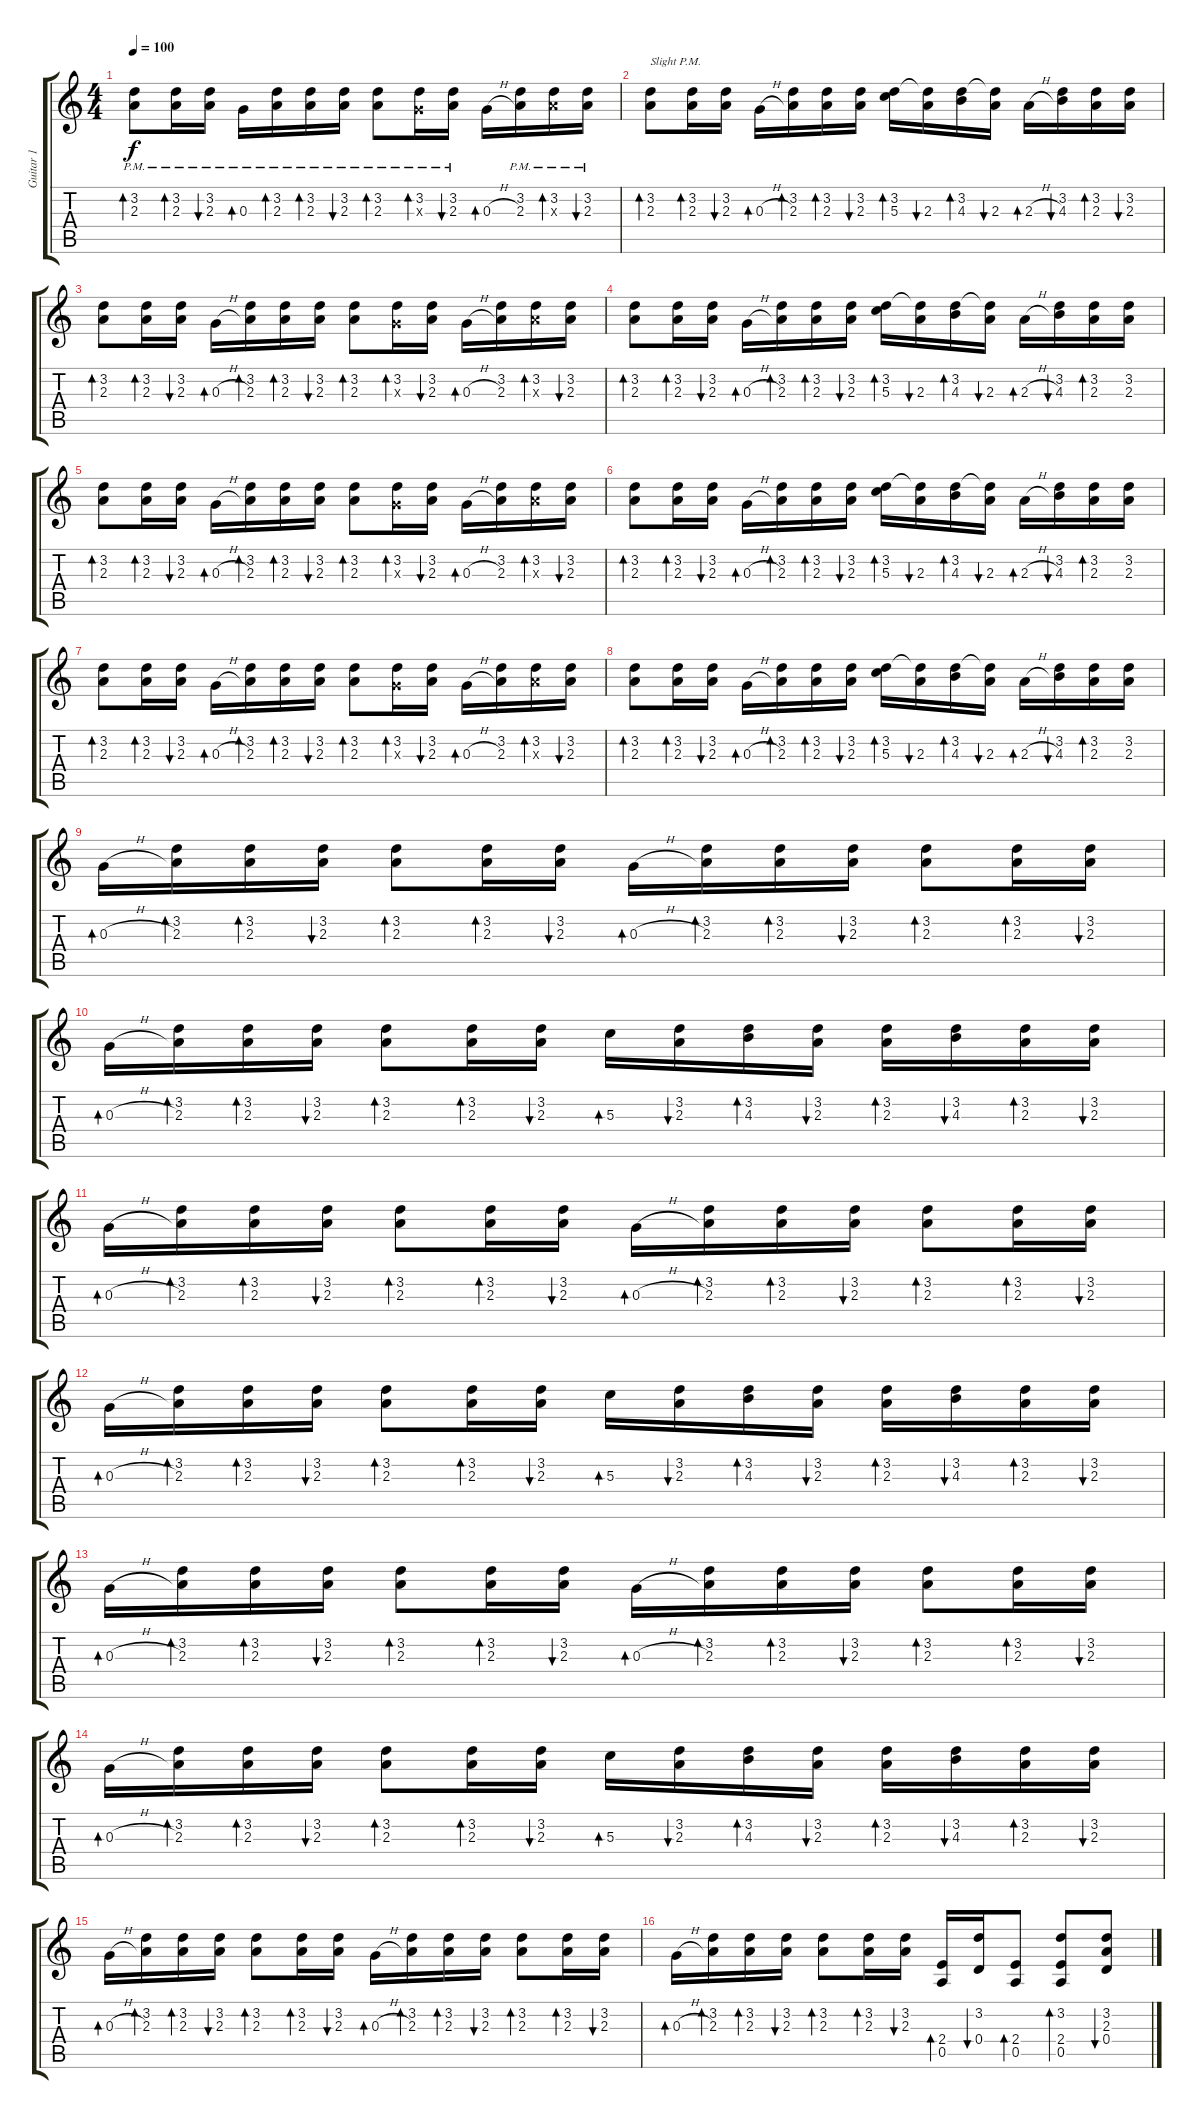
\track ("Guitar 1" "Guitar 1") {instrument acousticguitarsteel}
\staff {score tabs}
\tuning (E4 B3 G3 D3 A2 E2) {hide}
\ts (4 4)
\tempo 100
\clef g2
\ks c
(3.2{pm} 2.3{pm}).8{bd 60 dy f volume 2 instrument acousticguitarsteel} (3.2{pm} 2.3{pm}).16{bd 60} (3.2{pm} 2.3{pm}).16{bu 60} 0.3{pm}.16{bd 60 volume 3} (3.2{pm} 2.3{pm}).16{bd 60} (3.2{pm} 2.3{pm}).16{bd 60} (3.2{pm} 2.3{pm}).16{bu 60} (3.2{pm} 2.3{pm}).8{bd 60 volume 4} (3.2{pm} 0.3{x}).16{bd 60 volume 6} (3.2{pm} 2.3{pm}).16{bu 60 volume 8} 0.3{h}.16{bd 60 volume 9} (3.2{pm} 2.3{pm}).16 (3.2{pm} 2.3{x}).16{bd 60} (3.2{pm} 2.3{pm}).16{bu 60} |
(3.2 2.3).8{bd 60 txt "Slight P.M." volume 10} (3.2 2.3).16{bd 60} (3.2 2.3).16{bu 60} 0.3{h}.16{bd 60} (3.2 2.3).16{bd 60} (3.2 2.3).16{bd 60} (3.2 2.3).16{bu 60} (3.2 5.3).16{bd 60} (3.2{t} 2.3).16{bu 60} (3.2 4.3).16{bd 60} (3.2{t} 2.3).16{bu 60} 2.3{h}.16{bd 60} (3.2 4.3).16{bu 60} (3.2 2.3).16{bd 60} (3.2 2.3).16{bu 60} |
(3.2 2.3).8{bd 60 volume 11} (3.2 2.3).16{bd 60} (3.2 2.3).16{bu 60} 0.3{h}.16{bd 60} (3.2 2.3).16{bd 60} (3.2 2.3).16{bd 60} (3.2 2.3).16{bu 60} (3.2 2.3).8{bd 60} (3.2 0.3{x}).16{bd 60} (3.2 2.3).16{bu 60} 0.3{h}.16{bd 60} (3.2 2.3).16 (3.2 2.3{x}).16{bd 60} (3.2 2.3).16{bu 60} |
(3.2 2.3).8{bd 60} (3.2 2.3).16{bd 60} (3.2 2.3).16{bu 60} 0.3{h}.16{bd 60} (3.2 2.3).16{bd 60} (3.2 2.3).16{bd 60} (3.2 2.3).16{bu 60} (3.2 5.3).16{bd 60} (3.2{t} 2.3).16{bu 60} (3.2 4.3).16{bd 60} (3.2{t} 2.3).16{bu 60} 2.3{h}.16{bd 60} (3.2 4.3).16{bu 60} (3.2 2.3).16{bd 60} (3.2 2.3).16 |
(3.2 2.3).8{bd 60} (3.2 2.3).16{bd 60} (3.2 2.3).16{bu 60} 0.3{h}.16{bd 60} (3.2 2.3).16{bd 60} (3.2 2.3).16{bd 60} (3.2 2.3).16{bu 60} (3.2 2.3).8{bd 60} (3.2 0.3{x}).16{bd 60} (3.2 2.3).16{bu 60} 0.3{h}.16{bd 60} (3.2 2.3).16 (3.2 2.3{x}).16{bd 60} (3.2 2.3).16{bu 60} |
(3.2 2.3).8{bd 60} (3.2 2.3).16{bd 60} (3.2 2.3).16{bu 60} 0.3{h}.16{bd 60} (3.2 2.3).16{bd 60} (3.2 2.3).16{bd 60} (3.2 2.3).16{bu 60} (3.2 5.3).16{bd 60} (3.2{t} 2.3).16{bu 60} (3.2 4.3).16{bd 60} (3.2{t} 2.3).16{bu 60} 2.3{h}.16{bd 60} (3.2 4.3).16{bu 60} (3.2 2.3).16{bd 60} (3.2 2.3).16 |
(3.2 2.3).8{bd 60} (3.2 2.3).16{bd 60} (3.2 2.3).16{bu 60} 0.3{h}.16{bd 60} (3.2 2.3).16{bd 60} (3.2 2.3).16{bd 60} (3.2 2.3).16{bu 60} (3.2 2.3).8{bd 60} (3.2 0.3{x}).16{bd 60} (3.2 2.3).16{bu 60} 0.3{h}.16{bd 60} (3.2 2.3).16 (3.2 2.3{x}).16{bd 60} (3.2 2.3).16{bu 60} |
(3.2 2.3).8{bd 60} (3.2 2.3).16{bd 60} (3.2 2.3).16{bu 60} 0.3{h}.16{bd 60} (3.2 2.3).16{bd 60} (3.2 2.3).16{bd 60} (3.2 2.3).16{bu 60} (3.2 5.3).16{bd 60} (3.2{t} 2.3).16{bu 60} (3.2 4.3).16{bd 60} (3.2{t} 2.3).16{bu 60} 2.3{h}.16{bd 60} (3.2 4.3).16{bu 60} (3.2 2.3).16{bd 60} (3.2 2.3).16 |
0.3{h}.16{bd 60 volume 7} (3.2 2.3).16{bd 60} (3.2 2.3).16{bd 60} (3.2 2.3).16{bu 60} (3.2 2.3).8{bd 60 volume 8} (3.2 2.3).16{bd 60} (3.2 2.3).16{bu 60} 0.3{h}.16{bd 60 volume 9} (3.2 2.3).16{bd 60} (3.2 2.3).16{bd 60} (3.2 2.3).16{bu 60} (3.2 2.3).8{bd 60} (3.2 2.3).16{bd 60} (3.2 2.3).16{bu 60} |
0.3{h}.16{bd 60 volume 10} (3.2 2.3).16{bd 60} (3.2 2.3).16{bd 60} (3.2 2.3).16{bu 60} (3.2 2.3).8{bd 60} (3.2 2.3).16{bd 60} (3.2 2.3).16{bu 60} 5.3.16{bd 60} (3.2 2.3).16{bu 60} (3.2 4.3).16{bd 60} (3.2 2.3).16{bu 60} (3.2 2.3).16{bd 60} (3.2 4.3).16{bu 60} (3.2 2.3).16{bd 60} (3.2 2.3).16{bu 60} |
0.3{h}.16{bd 60 volume 11} (3.2 2.3).16{bd 60} (3.2 2.3).16{bd 60} (3.2 2.3).16{bu 60} (3.2 2.3).8{bd 60} (3.2 2.3).16{bd 60} (3.2 2.3).16{bu 60} 0.3{h}.16{bd 60} (3.2 2.3).16{bd 60} (3.2 2.3).16{bd 60} (3.2 2.3).16{bu 60} (3.2 2.3).8{bd 60} (3.2 2.3).16{bd 60} (3.2 2.3).16{bu 60} |
0.3{h}.16{bd 60} (3.2 2.3).16{bd 60} (3.2 2.3).16{bd 60} (3.2 2.3).16{bu 60} (3.2 2.3).8{bd 60} (3.2 2.3).16{bd 60} (3.2 2.3).16{bu 60} 5.3.16{bd 60} (3.2 2.3).16{bu 60} (3.2 4.3).16{bd 60} (3.2 2.3).16{bu 60} (3.2 2.3).16{bd 60} (3.2 4.3).16{bu 60} (3.2 2.3).16{bd 60} (3.2 2.3).16{bu 60} |
0.3{h}.16{bd 60} (3.2 2.3).16{bd 60} (3.2 2.3).16{bd 60} (3.2 2.3).16{bu 60} (3.2 2.3).8{bd 60} (3.2 2.3).16{bd 60} (3.2 2.3).16{bu 60} 0.3{h}.16{bd 60} (3.2 2.3).16{bd 60} (3.2 2.3).16{bd 60} (3.2 2.3).16{bu 60} (3.2 2.3).8{bd 60} (3.2 2.3).16{bd 60} (3.2 2.3).16{bu 60} |
0.3{h}.16{bd 60} (3.2 2.3).16{bd 60} (3.2 2.3).16{bd 60} (3.2 2.3).16{bu 60} (3.2 2.3).8{bd 60} (3.2 2.3).16{bd 60} (3.2 2.3).16{bu 60} 5.3.16{bd 60} (3.2 2.3).16{bu 60} (3.2 4.3).16{bd 60} (3.2 2.3).16{bu 60} (3.2 2.3).16{bd 60} (3.2 4.3).16{bu 60} (3.2 2.3).16{bd 60} (3.2 2.3).16{bu 60} |
0.3{h}.16{bd 60} (3.2 2.3).16{bd 60} (3.2 2.3).16{bd 60} (3.2 2.3).16{bu 60} (3.2 2.3).8{bd 60} (3.2 2.3).16{bd 60} (3.2 2.3).16{bu 60} 0.3{h}.16{bd 60} (3.2 2.3).16{bd 60} (3.2 2.3).16{bd 60} (3.2 2.3).16{bu 60} (3.2 2.3).8{bd 60} (3.2 2.3).16{bd 60} (3.2 2.3).16{bu 60} |
0.3{h}.16{bd 60} (3.2 2.3).16{bd 60} (3.2 2.3).16{bd 60} (3.2 2.3).16{bu 60} (3.2 2.3).8{bd 60} (3.2 2.3).16{bd 60} (3.2 2.3).16{bu 60} (2.4 0.5).16{bd 60} (3.2 0.4).16{bu 60} (2.4 0.5).8{bd 60} (3.2 2.4 0.5).8{bd 60} (3.2 2.3 0.4).8{bu 60}
